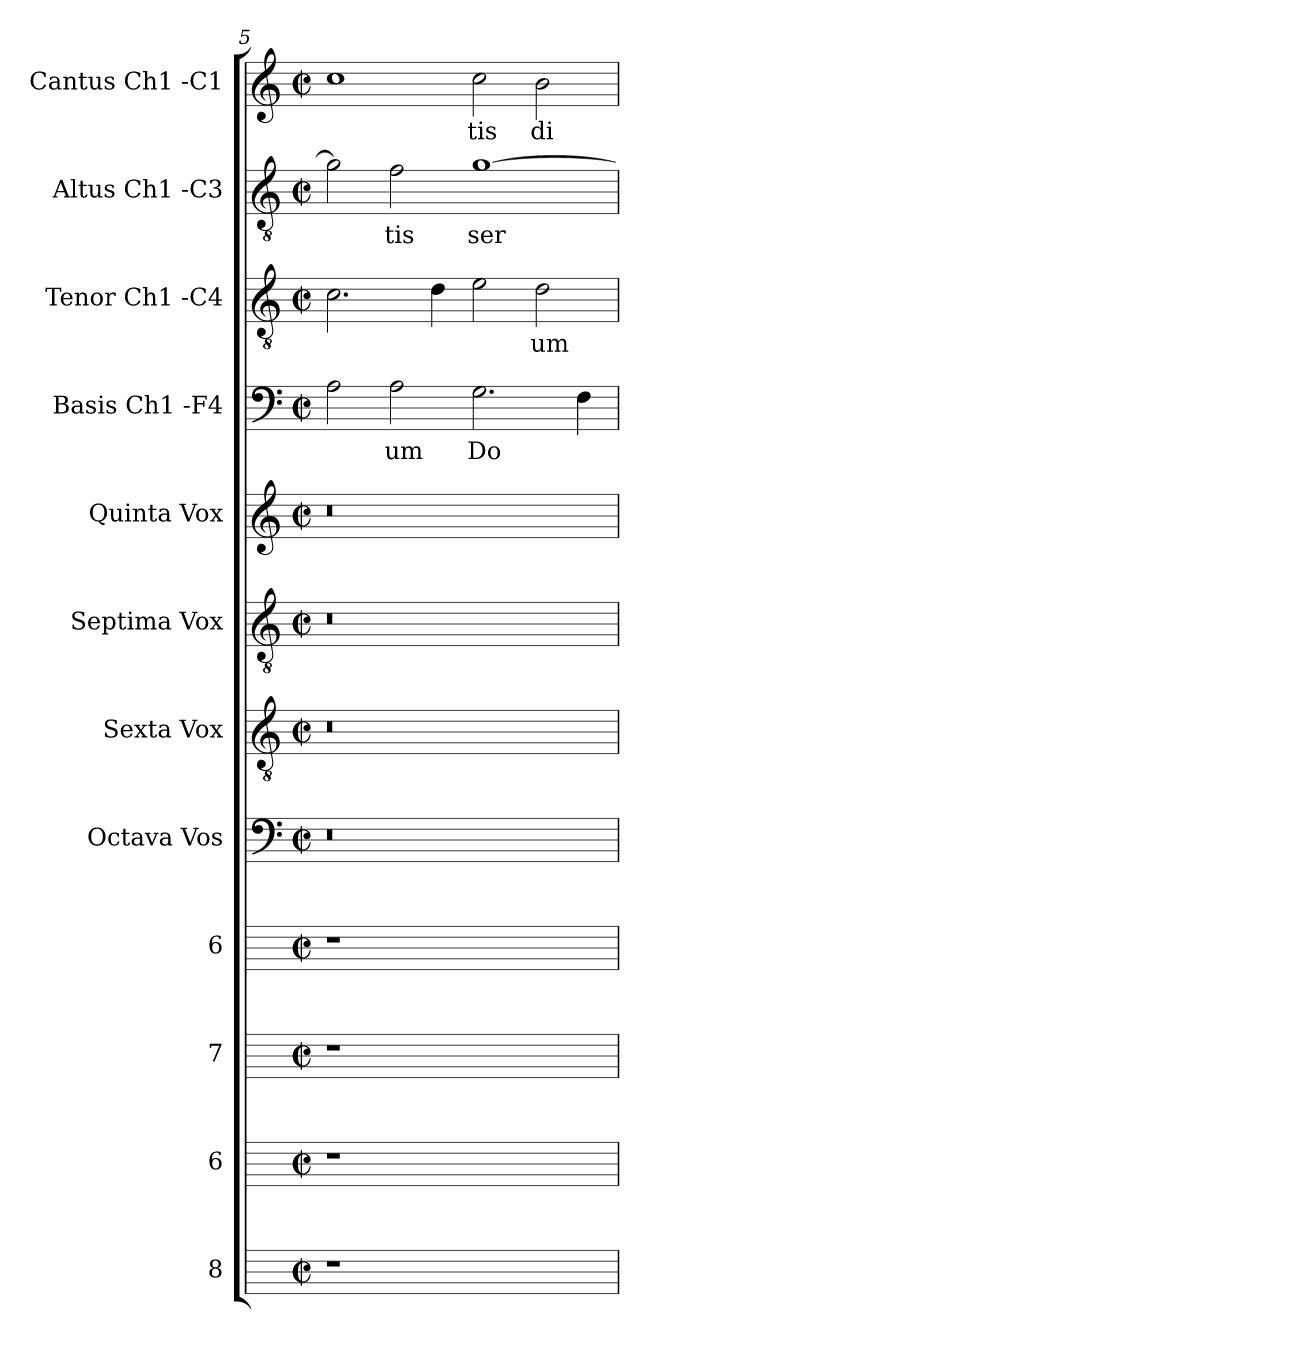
**kern	**kern	**kern	**kern	**kern	**kern	**kern	**kern	**kern	**text	**kern	**text	**kern	**text	**kern	**text
*part12	*part11	*part10	*part9	*part8	*part7	*part6	*part5	*part4	*part4	*part3	*part3	*part2	*part2	*part1	*part1
*staff12	*staff11	*staff10	*staff9	*staff8	*staff7	*staff6	*staff5	*staff4	*staff4	*staff3	*staff3	*staff2	*staff2	*staff1	*staff1
*I"8	*I"6	*I"7	*I"6	*I"Octava  Vos	*I"Sexta  Vox	*I"Septima  Vox	*I"Quinta  Vox	*I"Basis  Ch1 -F4	*	*I"Tenor  Ch1 -C4	*	*I"Altus  Ch1 -C3	*	*I"Cantus  Ch1 -C1	*
*	*	*	*	*	*	*	*	*I'B	*	*I'T	*	*I'A	*	*I'C	*
*	*	*	*	*clefF4	*clefGv2	*clefGv2	*clefG2	*clefF4	*	*clefGv2	*	*clefGv2	*	*clefG2	*
*k[]	*k[]	*k[]	*k[]	*k[]	*k[]	*k[]	*k[]	*k[]	*	*k[]	*	*k[]	*	*k[]	*
*C:	*C:	*C:	*C:	*C:	*C:	*C:	*C:	*C:	*	*C:	*	*C:	*	*C:	*
*M2/2	*M2/2	*M2/2	*M2/2	*M2/2	*M2/2	*M2/2	*M2/2	*M2/2	*	*M2/2	*	*M2/2	*	*M2/2	*
*met(c|)	*met(c|)	*met(c|)	*met(c|)	*met(c|)	*met(c|)	*met(c|)	*met(c|)	*met(c|)	*	*met(c|)	*	*met(c|)	*	*met(c|)	*
=5	=5	=5	=5	=5	=5	=5	=5	=5	=5	=5	=5	=5	=5	=5	=5
!	!	!	!	!	!	!	!	!	!LO:LY:b:cj	!	!LO:LY:b:cj	!	!LO:LY:b:cj	!	!LO:LY:b:cj
1r	1r	1r	1r	0r	0r	0r	0r	2A\	--	2.c\	--	2g\]	--	1cc	--
!	!	!	!	!	!	!	!	!	!LO:LY:b:cj	!	!	!	!LO:LY:b:cj	!	!
.	.	.	.	.	.	.	.	2A\	-um	.	.	2f\	-tis	.	.
!	!	!	!	!	!	!	!	!	!	!	!LO:LY:b:cj	!	!	!	!
.	.	.	.	.	.	.	.	.	.	4d\	--	.	.	.	.
!	!	!	!	!	!	!	!	!	!LO:LY:b:cj	!	!LO:LY:b:cj	!	!LO:LY:b:cj	!	!LO:LY:b:cj
1ryy	1ryy	1ryy	1ryy	.	.	.	.	2.G\	Do-	2e\	--	[<1g	ser-	2cc\	-tis
!	!	!	!	!	!	!	!	!	!	!	!LO:LY:b:cj	!	!	!	!LO:LY:b:cj
.	.	.	.	.	.	.	.	.	.	2d\	-um	.	.	2b\	di-
!	!	!	!	!	!	!	!	!	!LO:LY:b:cj	!	!	!	!	!	!
.	.	.	.	.	.	.	.	4F\	--	.	.	.	.	.	.
=	=	=	=	=	=	=	=	=	=	=	=	=	=	=	=
*-	*-	*-	*-	*-	*-	*-	*-	*-	*-	*-	*-	*-	*-	*-	*-
